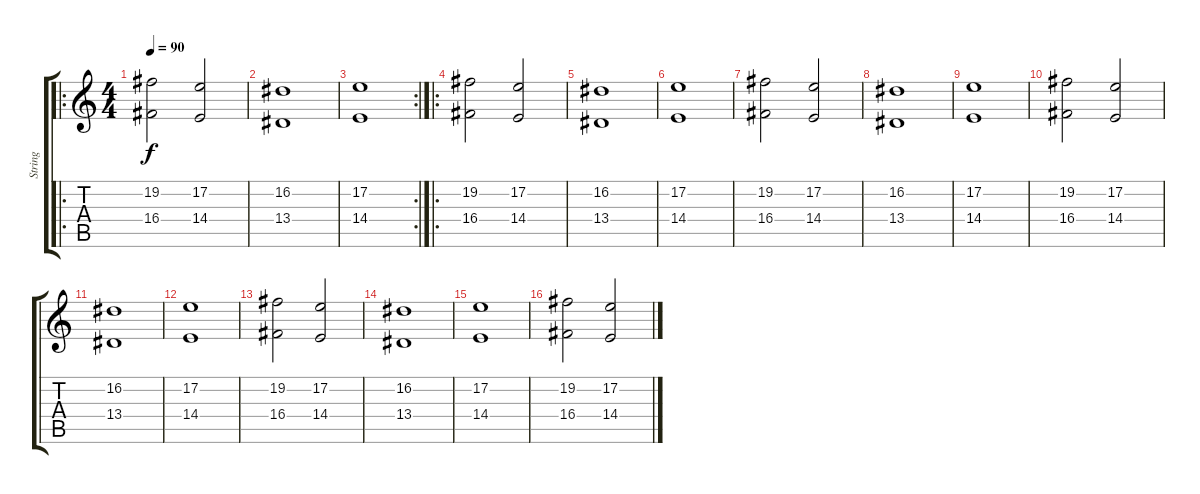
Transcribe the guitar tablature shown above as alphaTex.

\track ("String" "String") {instrument synthstrings1}
\staff {score tabs}
\tuning (E4 B3 G3 D3 A2 E2) {hide}
\ro
\ts (4 4)
\tempo 90
\clef g2
\ks c
(19.2 16.4).2{dy f instrument synthstrings1} (17.2 14.4).2 |
(16.2 13.4).1 |
\rc 2
(17.2 14.4).1 |
\ro
(19.2 16.4).2 (17.2 14.4).2 |
(16.2 13.4).1 |
(17.2 14.4).1 |
(19.2 16.4).2 (17.2 14.4).2 |
(16.2 13.4).1 |
(17.2 14.4).1 |
(19.2 16.4).2 (17.2 14.4).2 |
(16.2 13.4).1 |
(17.2 14.4).1 |
(19.2 16.4).2 (17.2 14.4).2 |
(16.2 13.4).1 |
(17.2 14.4).1 |
(19.2 16.4).2 (17.2 14.4).2
